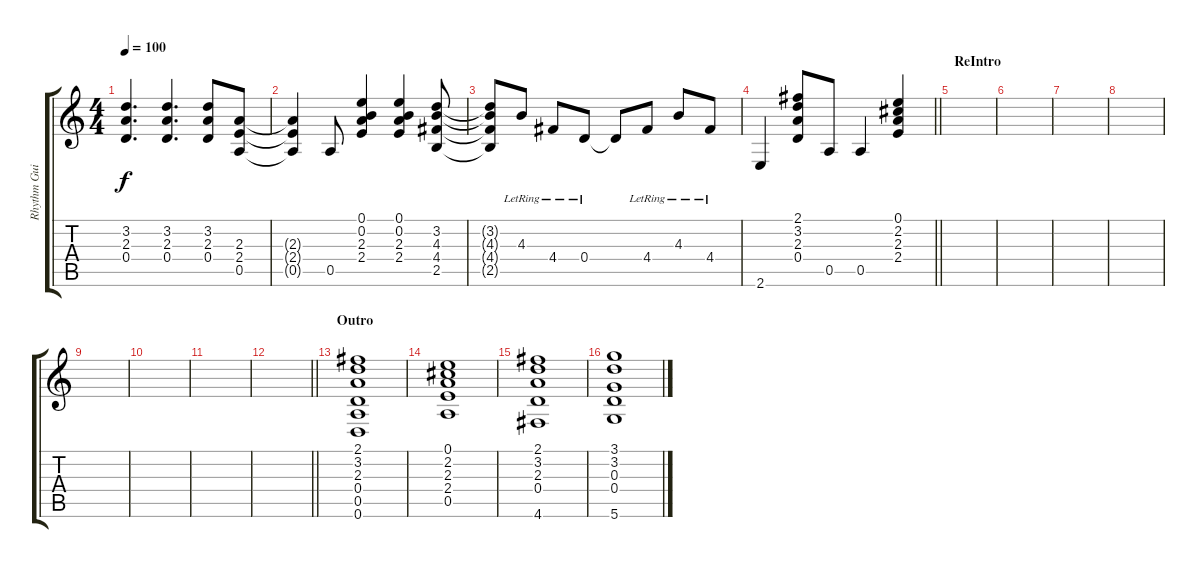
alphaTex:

\track ("Rhythm Guitar" "Rhythm Gui") {instrument overdrivenguitar}
\staff {score tabs}
\tuning (E4 B3 G3 D3 A2 D2) {hide}
\ts (4 4)
\tempo 100
\clef g2
\ks c
(3.2 2.3 0.4).4{d dy f} (3.2 2.3 0.4).4{d} (3.2 2.3 0.4).8 (2.3 2.4 0.5).8 |
(2.3{t} 2.4{t} 0.5{t}).4 0.5.8 (0.1 0.2 2.3 2.4).4 (0.1 0.2 2.3 2.4).4 (3.2 4.3 4.4 2.5).8 |
(3.2{t} 4.3{t} 4.4{t} 2.5{t}).8 4.3{lr}.8 4.4{lr}.8 0.4{lr}.8 0.4{t}.8 4.4{lr}.8 4.3{lr}.8 4.4{lr}.8 |
\barLineRight lightlight
2.6.4 (2.1 3.2 2.3 0.4).8 0.5.8 0.5.4 (0.1 2.2 2.3 2.4).4 |
\section ("" "ReIntro")
|
|
|
|
|
|
|
\barLineRight lightlight
|
\section ("" "Outro")
(2.1 3.2 2.3 0.4 0.5 0.6).1 |
(0.1 2.2 2.3 2.4 0.5).1 |
(2.1 3.2 2.3 0.4 4.6).1 |
(3.1 3.2 0.3 0.4 5.6).1
